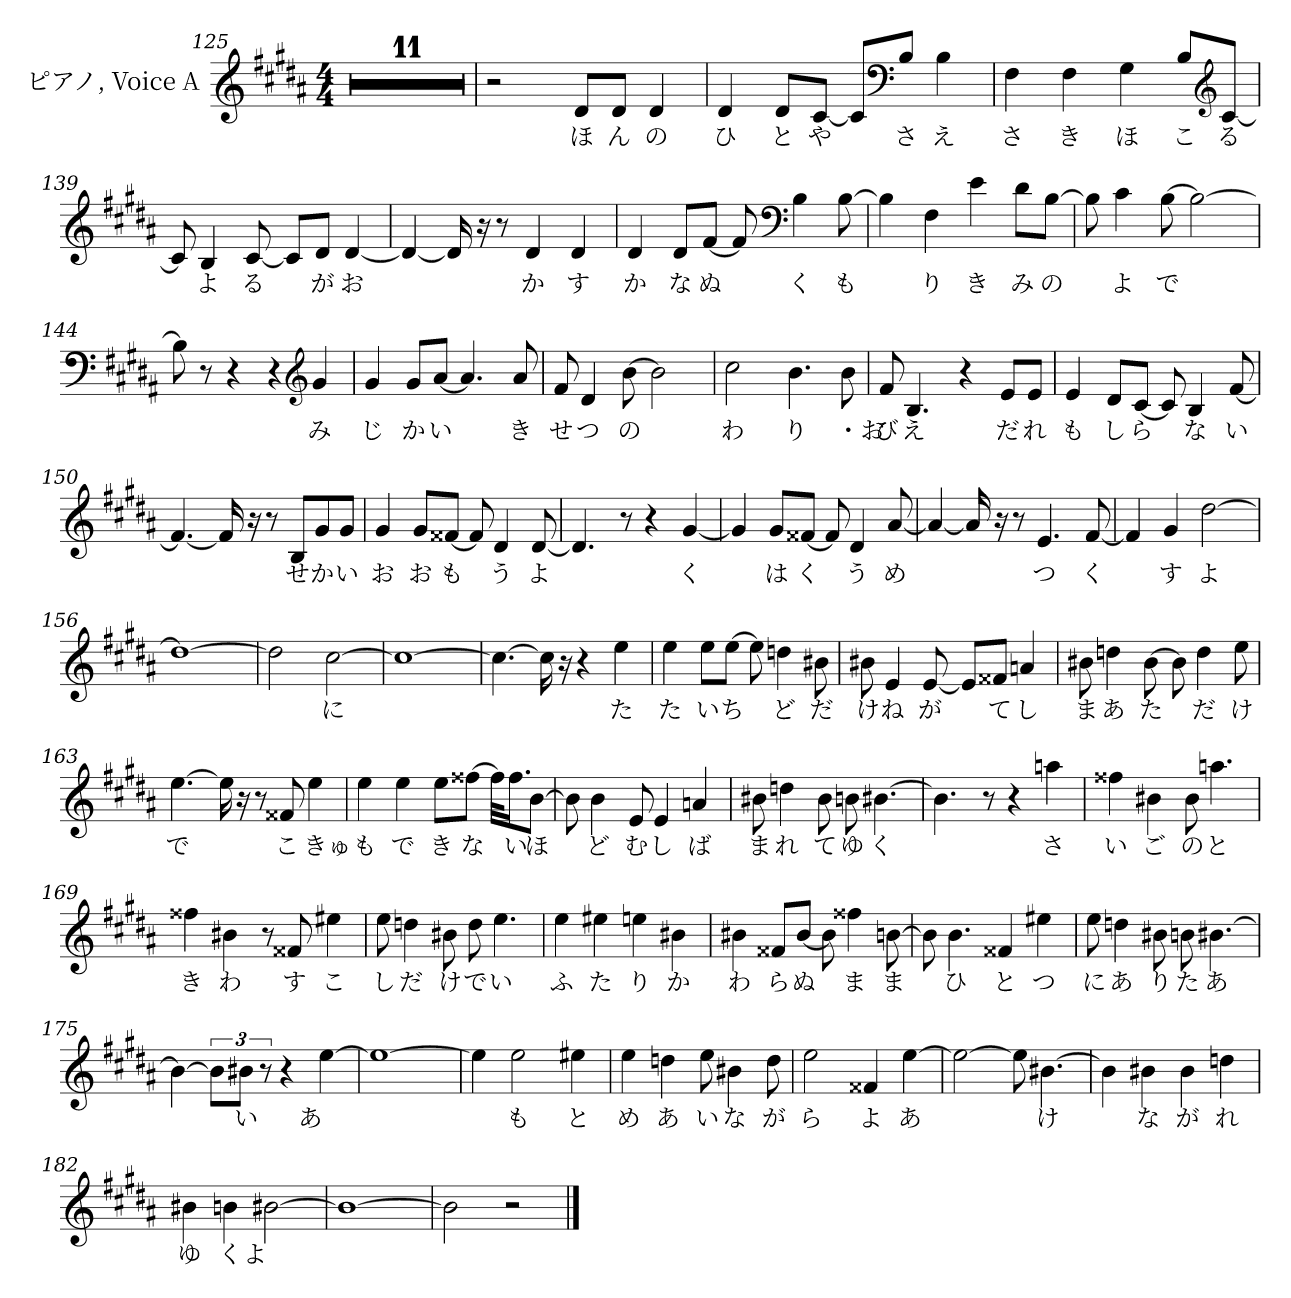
**kern	**text
*part1	*part1
*staff1	*staff1
*I"ピアノ, Voice A	*
*clefG2	*
*k[f#c#g#d#a#]	*
*M4/4	*
=125	=125
1r	.
=126	=126
1r	.
=127	=127
1r	.
!!LO:LB:g=z
=128	=128
1r	.
=129	=129
1r	.
=130	=130
1r	.
=131	=131
1r	.
=132	=132
1r	.
=133	=133
1r	.
=134	=134
1r	.
=135	=135
1r	.
=136	=136
2r	.
!	!LO:LY:b
8d#/L	ほ
!	!LO:LY:b
8d#/J	ん
!	!LO:LY:b
4d#/	の
=137	=137
!	!LO:LY:b
4d#/	ひ
!	!LO:LY:b
8d#/L	と
!	!LO:LY:b
[8c#/J	や
8c#/L]	.
*clefF4	*
!	!LO:LY:b
8B/J	さ
!	!LO:LY:b
4B\	え
!!LO:LB:g=z
=138	=138
!	!LO:LY:b
4F#\	さ
!	!LO:LY:b
4F#\	き
!	!LO:LY:b
4G#\	ほ
!	!LO:LY:b
8B/L	こ
*clefG2	*
!	!LO:LY:b
[8c#/J	る
=139	=139
8c#/]	.
!	!LO:LY:b
4B/	よ
!	!LO:LY:b
[8c#/	る
8c#/L]	.
!	!LO:LY:b
8d#/J	が
!	!LO:LY:b
[4d#/	お
=140	=140
4d#/_	.
16d#/]	.
16r	.
8r	.
!	!LO:LY:b
4d#/	か
!	!LO:LY:b
4d#/	す
=141	=141
!	!LO:LY:b
4d#/	か
!	!LO:LY:b
8d#/L	な
!	!LO:LY:b
[8f#/J	ぬ
8f#/]	.
*clefF4	*
!	!LO:LY:b
4B\	く
!	!LO:LY:b
[8B\	も
=142	=142
4B\]	.
!	!LO:LY:b
4F#\	り
!	!LO:LY:b
4e\	き
!	!LO:LY:b
8d#\L	み
!	!LO:LY:b
[8B\J	の
!!LO:LB:g=z
=143	=143
8B\]	.
!	!LO:LY:b
4c#\	よ
!	!LO:LY:b
[8B\	で
2B\_	.
=144	=144
8B\]	.
8r	.
4r	.
4r	.
*clefG2	*
!	!LO:LY:b
4g#/	み
=145	=145
!	!LO:LY:b
4g#/	じ
!	!LO:LY:b
8g#/L	か
!	!LO:LY:b
[8a#/J	い
4.a#/]	.
!	!LO:LY:b
8a#/	き
=146	=146
!	!LO:LY:b
8f#/	せ
!	!LO:LY:b
4d#/	つ
!	!LO:LY:b
[8b\	の
2b\]	.
=147	=147
!	!LO:LY:b
2cc#\	わ
!	!LO:LY:b
4.b\	り
!	!LO:LY:b
8b\	・お
=148	=148
!	!LO:LY:b
8f#/	び
!	!LO:LY:b
4.B/	え
4r	.
!	!LO:LY:b
8e/L	だ
!	!LO:LY:b
8e/J	れ
!!LO:LB:g=z
=149	=149
!	!LO:LY:b
4e/	も
!	!LO:LY:b
8d#/L	し
!	!LO:LY:b
[8c#/J	ら
8c#/]	.
!	!LO:LY:b
4B/	な
!	!LO:LY:b
[8f#/	い
=150	=150
4.f#/_	.
16f#/]	.
16r	.
8r	.
!	!LO:LY:b
8B/L	せ
!	!LO:LY:b
8g#/	か
!	!LO:LY:b
8g#/J	い
=151	=151
!	!LO:LY:b
4g#/	お
!	!LO:LY:b
8g#/L	お
!	!LO:LY:b
[8f##X/J	も
8f##/]	.
!	!LO:LY:b
4d#/	う
!	!LO:LY:b
[8d#/	よ
=152	=152
4.d#/]	.
8r	.
4r	.
!	!LO:LY:b
[4g#/	く
=153	=153
4g#/]	.
!	!LO:LY:b
8g#/L	は
!	!LO:LY:b
[8f##X/J	く
8f##/]	.
!	!LO:LY:b
4d#/	う
!	!LO:LY:b
[8a#/	め
!!LO:LB:g=z
=154	=154
4a#/_	.
16a#/]	.
16r	.
8r	.
!	!LO:LY:b
4.e/	つ
!	!LO:LY:b
[8f#/	く
=155	=155
4f#/]	.
!	!LO:LY:b
4g#/	す
!	!LO:LY:b
[2dd#\	よ
=156	=156
1dd#_	.
=157	=157
2dd#\]	.
!	!LO:LY:b
[2cc#\	に
=158	=158
1cc#_	.
=159	=159
4.cc#\_	.
16cc#\]	.
16r	.
4r	.
!	!LO:LY:b
4ee\	た
=160	=160
!	!LO:LY:b
4ee\	た
!	!LO:LY:b
8ee\L	い
!	!LO:LY:b
[8ee\J	ち
8ee\]	.
!	!LO:LY:b
4ddn\	ど
!	!LO:LY:b
8b#X\	だ
!!LO:PB:g=z
=161	=161
!	!LO:LY:b
8b#X\	け
!	!LO:LY:b
4e/	ね
!	!LO:LY:b
[8e/	が
8e/L]	.
!	!LO:LY:b
8f##X/J	て
!	!LO:LY:b
4an/	し
=162	=162
!	!LO:LY:b
8b#X\	ま
!	!LO:LY:b
4ddn\	あ
!	!LO:LY:b
[8b#\	た
8b#\]	.
!	!LO:LY:b
4dd\	だ
!	!LO:LY:b
8ee\	け
=163	=163
!	!LO:LY:b
[4.ee\	で
16ee\]	.
16r	.
8r	.
!	!LO:LY:b
8f##X/	こ
!	!LO:LY:b
4ee\	きゅ
=164	=164
!	!LO:LY:b
4ee\	も
!	!LO:LY:b
4ee\	で
!	!LO:LY:b
8ee\L	き
!	!LO:LY:b
[8ff##X\J	な
32ff##\KLL]	.
!	!LO:LY:b
16.ff##\J	い
!	!LO:LY:b
[8b\J	ほ
!!LO:LB:g=z
=165	=165
8b\]	.
!	!LO:LY:b
4b\	ど
!	!LO:LY:b
8e/	む
!	!LO:LY:b
4e/	し
!	!LO:LY:b
4an/	ば
=166	=166
!	!LO:LY:b
8b#X\	ま
!	!LO:LY:b
4ddn\	れ
!	!LO:LY:b
8b#\	て
!	!LO:LY:b
8bn\	ゆ
!	!LO:LY:b
[4.b#X\	く
=167	=167
4.b#\]	.
8r	.
4r	.
!	!LO:LY:b
4aan\	さ
=168	=168
!	!LO:LY:b
4ff##X\	い
!	!LO:LY:b
4b#X\	ご
!	!LO:LY:b
8b#\	の
!	!LO:LY:b
4.aan\	と
=169	=169
!	!LO:LY:b
4ff##X\	き
!	!LO:LY:b
4b#X\	わ
8r	.
!	!LO:LY:b
8f##X/	す
!	!LO:LY:b
4ee#X\	こ
!!LO:LB:g=z
=170	=170
!	!LO:LY:b
8ee\	し
!	!LO:LY:b
4ddn\	だ
!	!LO:LY:b
8b#X\	け
!	!LO:LY:b
8dd\	で
!	!LO:LY:b
4.ee\	い
=171	=171
!	!LO:LY:b
4ee\	ふ
!	!LO:LY:b
4ee#X\	た
!	!LO:LY:b
4een\	り
!	!LO:LY:b
4b#X\	か
=172	=172
!	!LO:LY:b
4b#X\	わ
!	!LO:LY:b
8f##X/L	ら
!	!LO:LY:b
[8b#/J	ぬ
8b#\]	.
!	!LO:LY:b
4ff##X\	ま
!	!LO:LY:b
[8bn\	ま
=173	=173
8b\]	.
!	!LO:LY:b
4.b\	ひ
!	!LO:LY:b
4f##X/	と
!	!LO:LY:b
4ee#X\	つ
=174	=174
!	!LO:LY:b
8ee\	に
!	!LO:LY:b
4ddn\	あ
!	!LO:LY:b
8b#X\	り
!	!LO:LY:b
8bn\	た
!	!LO:LY:b
[4.b#X\	あ
!!LO:LB:g=z
=175	=175
4b#\_	.
12b#\L]	.
!	!LO:LY:b
12b#X\J	い
12r	.
4r	.
!	!LO:LY:b
[4ee\	あ
=176	=176
1ee_	.
=177	=177
4ee\]	.
!	!LO:LY:b
2ee\	も
!	!LO:LY:b
4ee#X\	と
=178	=178
!	!LO:LY:b
4ee\	め
!	!LO:LY:b
4ddn\	あ
!	!LO:LY:b
8ee\	い
!	!LO:LY:b
4b#X\	な
!	!LO:LY:b
8dd\	が
=179	=179
!	!LO:LY:b
2ee\	ら
!	!LO:LY:b
4f##X/	よ
!	!LO:LY:b
[4ee\	あ
=180	=180
2ee\_	.
8ee\]	.
!	!LO:LY:b
[4.b#X\	け
=181	=181
4b#\]	.
!	!LO:LY:b
4b#X\	な
!	!LO:LY:b
4b#\	が
!	!LO:LY:b
4ddn\	れ
!!LO:LB:g=z
=182	=182
!	!LO:LY:b
4b#X\	ゆ
!	!LO:LY:b
4bn\	く
!	!LO:LY:b
[2b#X\	よ
=183	=183
1b#_	.
=184	=184
2b#\]	.
2r	.
==	==
*-	*-
